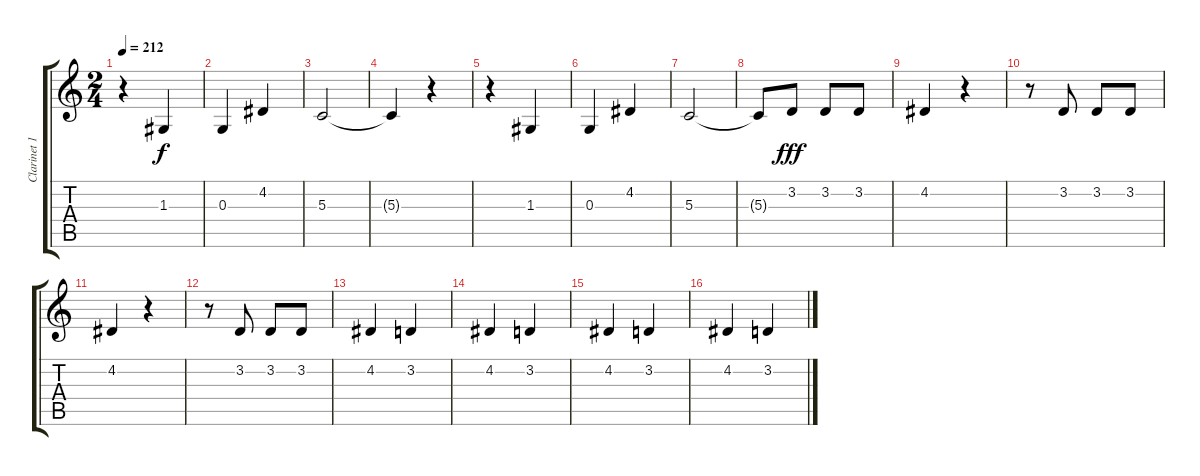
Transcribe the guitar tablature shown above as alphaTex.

\track ("Clarinet 1" "Clarinet 1") {instrument clarinet}
\staff {score tabs}
\tuning (E4 B3 G3 D3 A2 E2) {hide}
\ts (2 4)
\tempo 212
\clef g2
\ks c
r.4{dy f} 1.3.4 |
0.3.4 4.2.4 |
5.3.2 |
5.3{t}.4 r.4 |
r.4 1.3.4 |
0.3.4 4.2.4 |
5.3.2 |
5.3{t}.8 3.2.8{dy fff} 3.2.8 3.2.8 |
4.2.4 r.4 |
r.8 3.2.8 3.2.8 3.2.8 |
4.2.4 r.4 |
r.8 3.2.8 3.2.8 3.2.8 |
4.2.4 3.2.4 |
4.2.4 3.2.4 |
4.2.4 3.2.4 |
4.2.4 3.2.4
